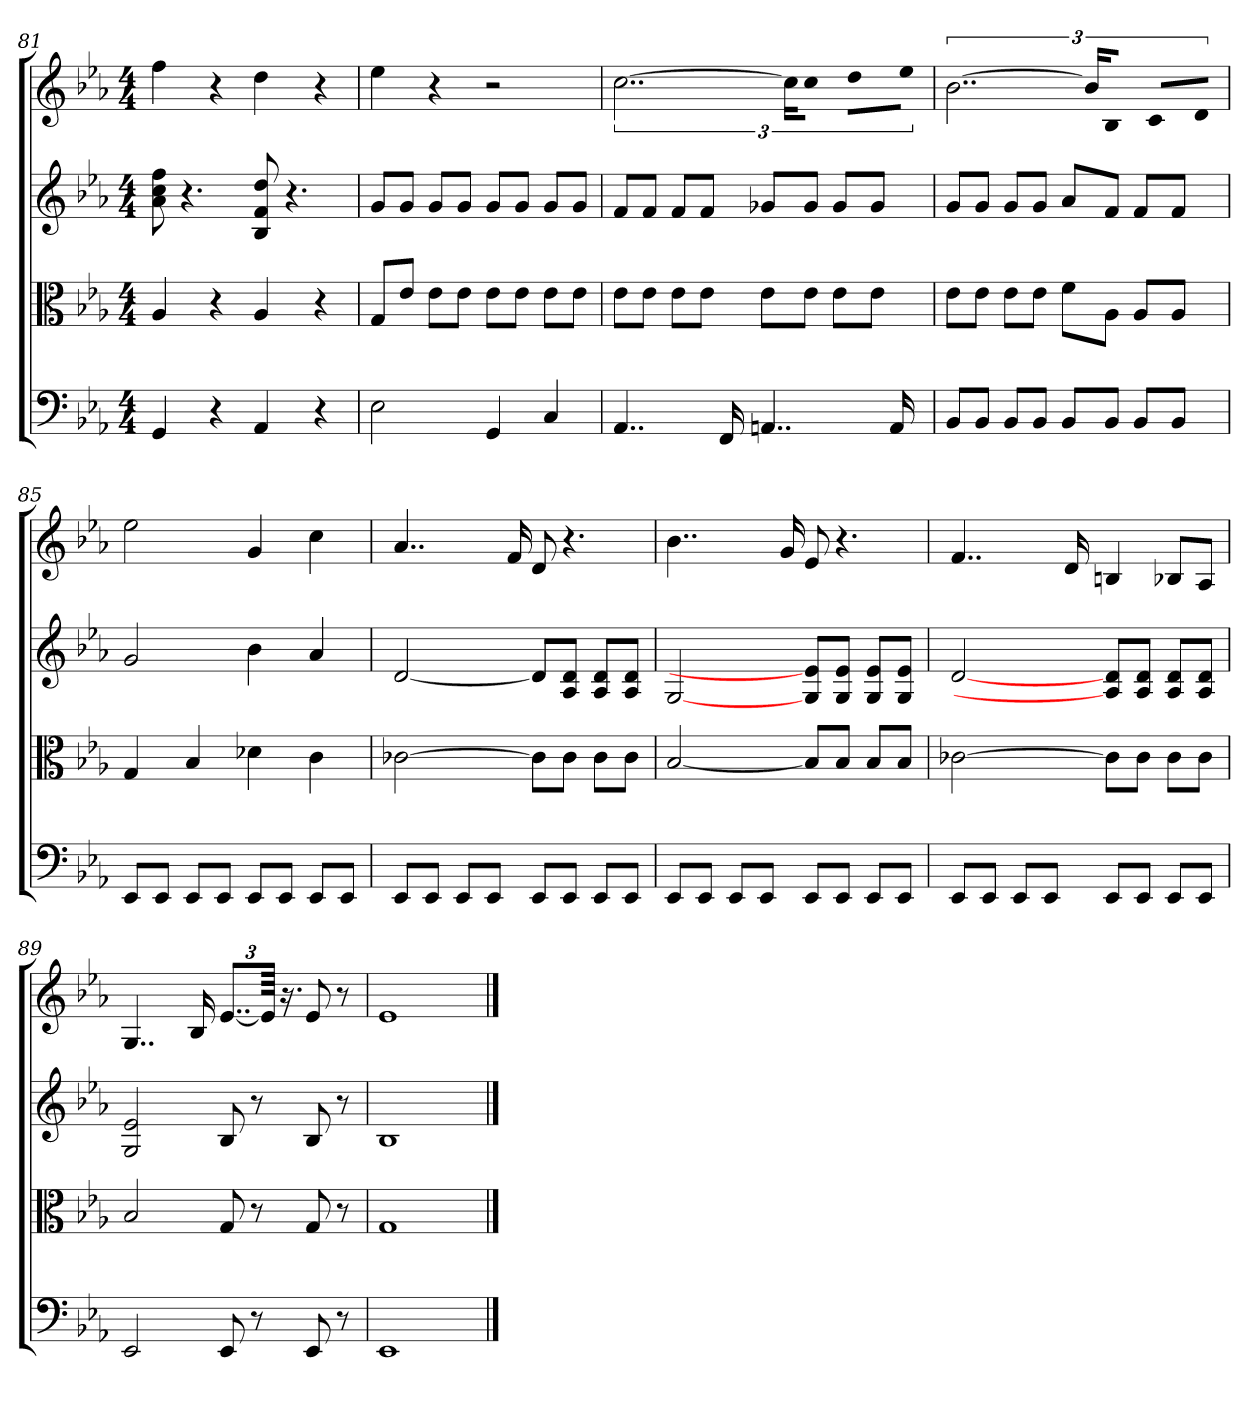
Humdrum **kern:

**kern	**kern	**kern	**kern
*part4	*part3	*part2	*part1
*staff4	*staff3	*staff2	*staff1
*clefF4	*clefC3	*	*
*k[b-e-a-]	*k[b-e-a-]	*k[b-e-a-]	*k[b-e-a-]
*E-:	*E-:	*E-:	*E-:
*M4/4	*M4/4	*M4/4	*M4/4
=81	=81	=81	=81
4GG	4A-	8a- 8cc 8ff	4ff
.	.	4.r	.
4r	4r	.	4r
4AA-	4A-	8B- 8f 8dd	4dd
.	.	4.r	.
4r	4r	.	4r
=82	=82	=82	=82
2E-	8G/L	8gL	4ee-
.	8e-/J	8gJ	.
.	8e-\L	8gL	4r
.	8e-\J	8gJ	.
4GG	8e-\L	8gL	2r
.	8e-\J	8gJ	.
4C	8e-\L	8gL	.
.	8e-\J	8gJ	.
=83	=83	=83	=83
4..AA-	8e-\L	8fL	[3..cc
.	8e-\J	8fJ	.
.	8e-\L	8fL	.
.	8e-\J	8fJ	.
16FF	.	.	.
4..AAn	8e-\L	8g-XL	.
.	.	.	24ccKL]
.	8e-\J	8g-J	8ccJ
.	8e-\L	8g-L	8ddL
.	8e-\J	8g-J	8ee-J
16AA	.	.	.
=84	=84	=84	=84
8BB-/L	8e-\L	8gL	[3..b-
8BB-/J	8e-\J	8gJ	.
8BB-/L	8e-\L	8gL	.
8BB-/J	8e-\J	8gJ	.
8BB-/L	8f\L	8a-L	.
.	.	.	24b-KL]
8BB-/J	8A-\J	8fJ	8B-J
8BB-/L	8A-/L	8fL	8cL
8BB-/J	8A-/J	8fJ	8dJ
=85	=85	=85	=85
8EE-/L	4G	2g	2ee-
8EE-/J	.	.	.
8EE-/L	4B-	.	.
8EE-/J	.	.	.
8EE-/L	4d-X	4b-	4g
8EE-/J	.	.	.
8EE-/L	4c	4a-	4cc
8EE-/J	.	.	.
=86	=86	=86	=86
8EE-/L	[2c-X	[2d	4..a-
8EE-/J	.	.	.
8EE-/L	.	.	.
8EE-/J	.	.	.
.	.	.	16f
8EE-/L	8c-\L]	8dL]	8d
8EE-/J	8c-\J	8A- 8dJ	4.r
8EE-/L	8c-\L	8A- 8dL	.
8EE-/J	8c-\J	8A- 8dJ	.
=87	=87	=87	=87
8EE-/L	[2B-	[2G	4..b-
8EE-/J	.	.	.
8EE-/L	.	.	.
8EE-/J	.	.	.
.	.	.	16g
8EE-/L	8B-/L]	8G 8e-]L	8e-
8EE-/J	8B-/J	8G 8e-J	4.r
8EE-/L	8B-/L	8G 8e-L	.
8EE-/J	8B-/J	8G 8e-J	.
=88	=88	=88	=88
8EE-/L	[2c-X	[2d	4..f
8EE-/J	.	.	.
8EE-/L	.	.	.
8EE-/J	.	.	.
.	.	.	16d
8EE-/L	8c-\L]	8A-] 8dL	4Bn
8EE-/J	8c-\J	8A- 8dJ	.
8EE-/L	8c-\L	8A- 8dL	8B-XL
8EE-/J	8c-\J	8A- 8dJ	8A-J
=89	=89	=89	=89
2EE-	2B-	2G 2e-	4..G
.	.	.	16B-
8EE-	8G	8B-	[12..e-L
8r	8r	8r	.
.	.	.	96e-Jkkk]
.	.	.	16.r
8EE-	8G	8B-	8e-
8r	8r	8r	8r
=90	=90	=90	=90
1EE-	1G	1B-	1e-
==	==	==	==
*-	*-	*-	*-
